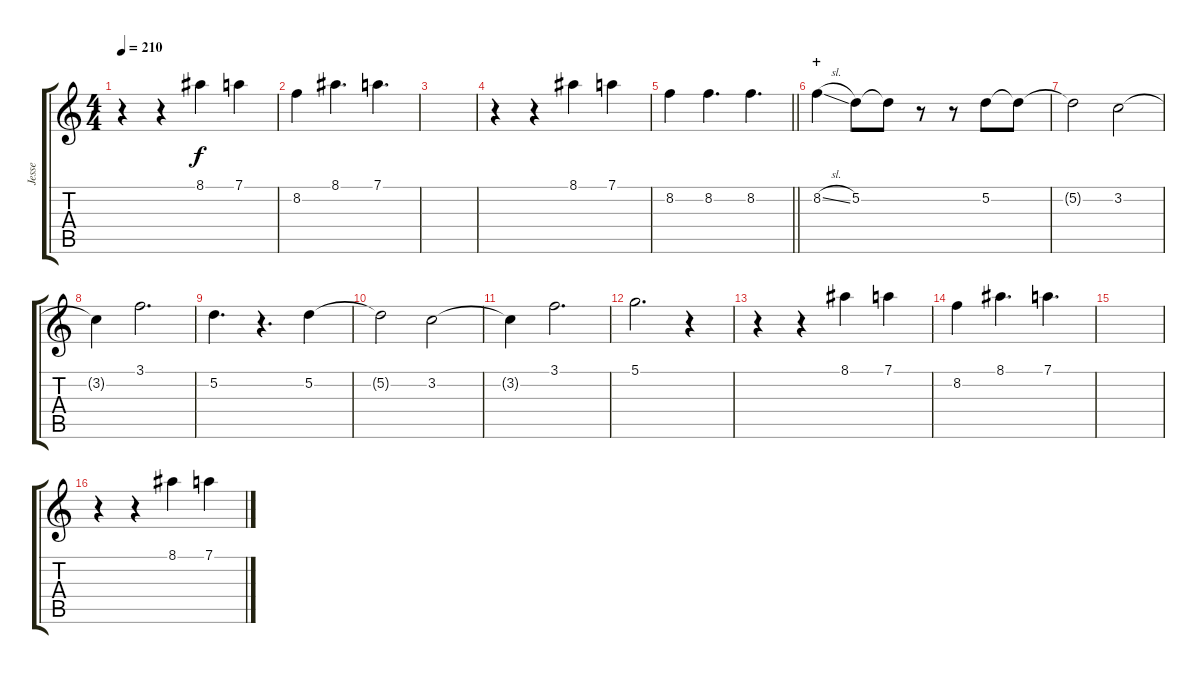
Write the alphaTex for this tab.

\track ("Jesse" "Jesse") {instrument overdrivenguitar}
\staff {score tabs}
\tuning (D4 A3 F3 C3 G2 C2) {hide}
\ts (4 4)
\tempo 210
\clef g2
\ks c
r.4{dy f} r.4 8.1.4 7.1.4 |
8.2.4 8.1.4{d} 7.1.4{d} |
|
r.4 r.4 8.1.4 7.1.4 |
\barLineRight lightlight
8.2.4 8.2.4{d} 8.2.4{d} |
\section ("" "+")
8.2{sl}.4 5.2.8 5.2{t}.8 r.8 r.8 5.2.8 5.2{t}.8 |
5.2{t}.2 3.2.2 |
3.2{t}.4 3.1.2{d} |
5.2.4{d} r.4{d} 5.2.4 |
5.2{t}.2 3.2.2 |
3.2{t}.4 3.1.2{d} |
5.1.2{d} r.4 |
r.4 r.4 8.1.4 7.1.4 |
8.2.4 8.1.4{d} 7.1.4{d} |
|
r.4 r.4 8.1.4 7.1.4
